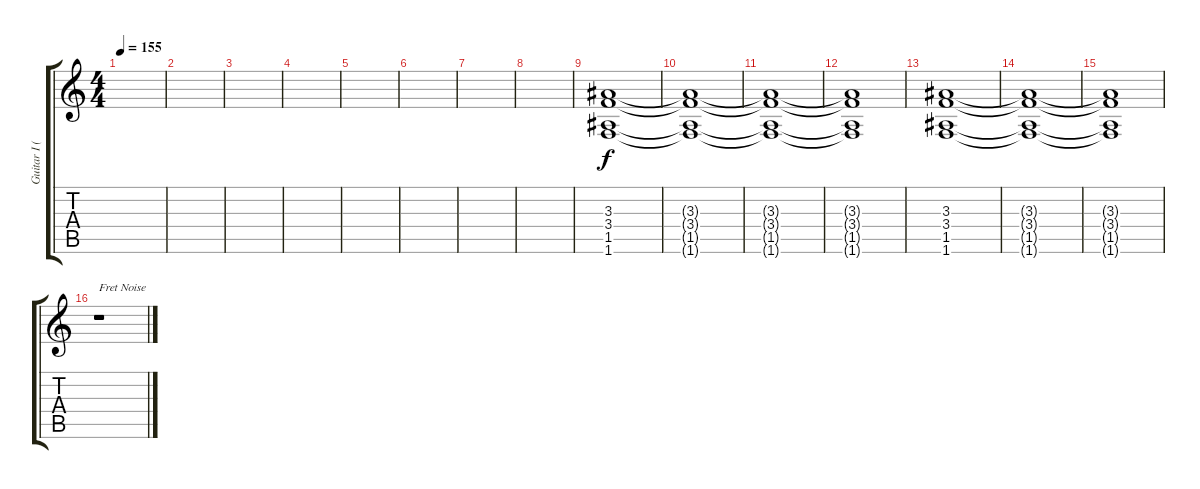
\track ("Guitar I (Lead)" "Guitar I (") {instrument distortionguitar}
\staff {score tabs}
\tuning (E4 B3 G3 D3 A2 E2) {hide}
\ts (4 4)
\tempo 155
\clef g2
\ks c
|
|
|
|
|
|
|
|
(3.3 3.4 1.5 1.6).1 |
(3.3{t} 3.4{t} 1.5{t} 1.6{t}).1 |
(3.3{t} 3.4{t} 1.5{t} 1.6{t}).1 |
(3.3{t} 3.4{t} 1.5{t} 1.6{t}).1 |
(3.3 3.4 1.5 1.6).1 |
(3.3{t} 3.4{t} 1.5{t} 1.6{t}).1 |
(3.3{t} 3.4{t} 1.5{t} 1.6{t}).1 |
r.1{txt "Fret Noise"}
